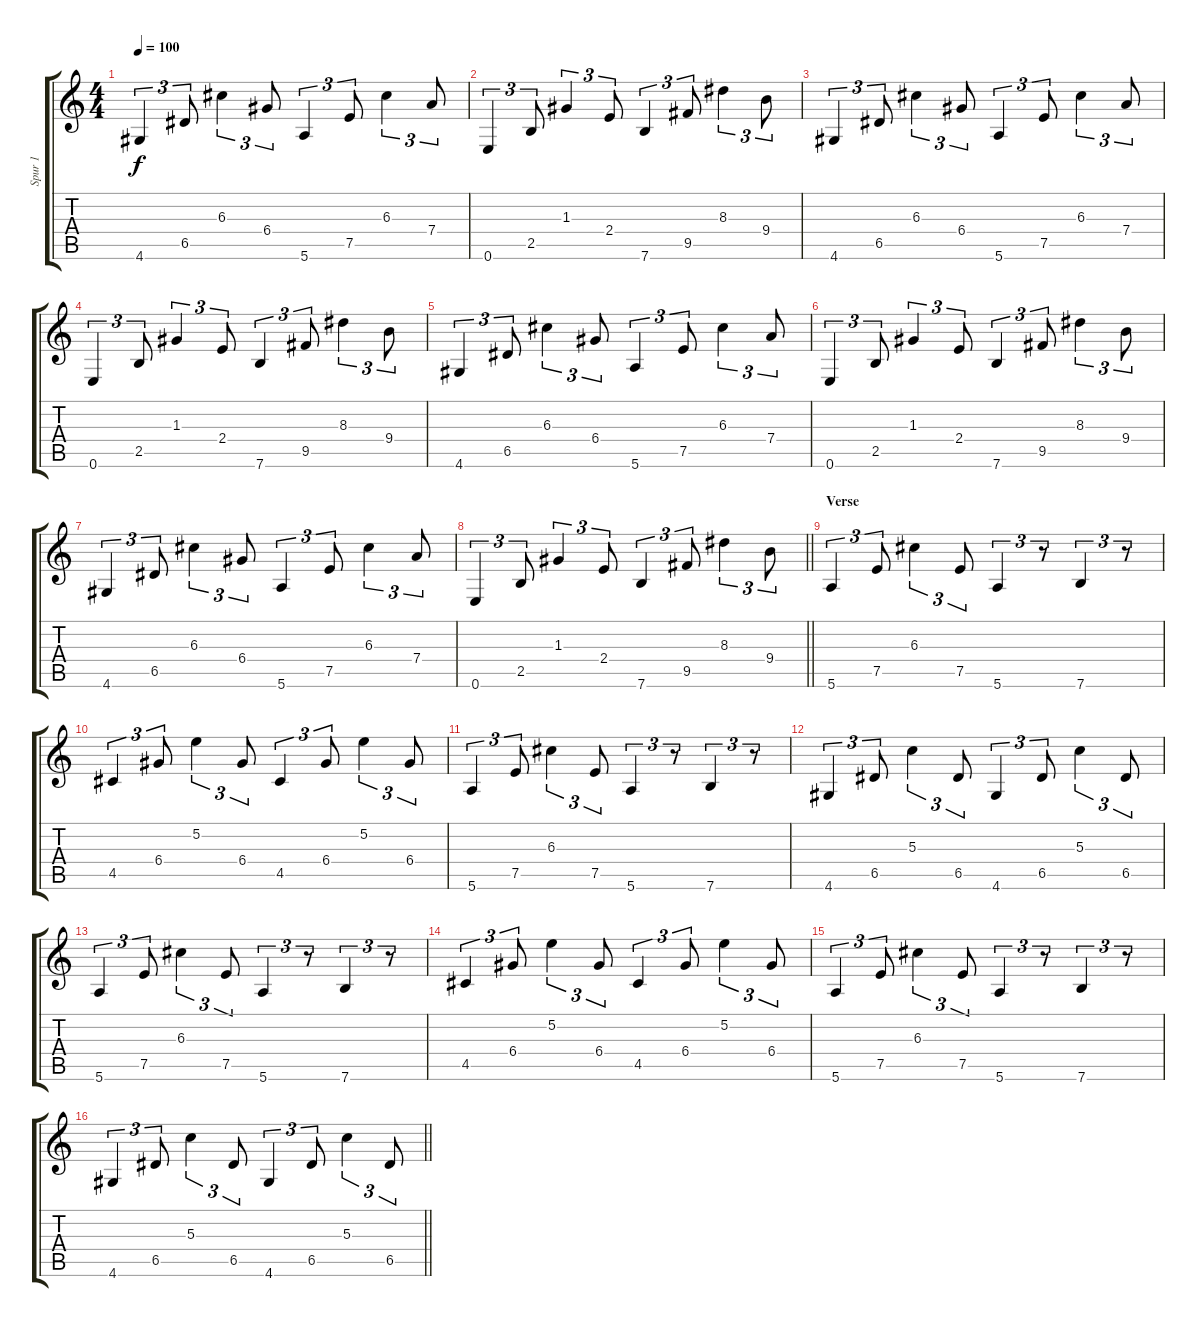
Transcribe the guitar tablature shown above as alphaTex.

\track ("Spur 1" "Spur 1") {instrument acousticguitarnylon}
\staff {score tabs}
\tuning (E4 B3 G3 D3 A2 E2) {hide}
\ts (4 4)
\tempo 100
\clef g2
\ks c
4.6.4{tu (3 2) dy f} 6.5.8{tu (3 2)} 6.3.4{tu (3 2)} 6.4.8{tu (3 2)} 5.6.4{tu (3 2)} 7.5.8{tu (3 2)} 6.3.4{tu (3 2)} 7.4.8{tu (3 2)} |
0.6.4{tu (3 2)} 2.5.8{tu (3 2)} 1.3.4{tu (3 2)} 2.4.8{tu (3 2)} 7.6.4{tu (3 2)} 9.5.8{tu (3 2)} 8.3.4{tu (3 2)} 9.4.8{tu (3 2)} |
4.6.4{tu (3 2)} 6.5.8{tu (3 2)} 6.3.4{tu (3 2)} 6.4.8{tu (3 2)} 5.6.4{tu (3 2)} 7.5.8{tu (3 2)} 6.3.4{tu (3 2)} 7.4.8{tu (3 2)} |
0.6.4{tu (3 2)} 2.5.8{tu (3 2)} 1.3.4{tu (3 2)} 2.4.8{tu (3 2)} 7.6.4{tu (3 2)} 9.5.8{tu (3 2)} 8.3.4{tu (3 2)} 9.4.8{tu (3 2)} |
4.6.4{tu (3 2)} 6.5.8{tu (3 2)} 6.3.4{tu (3 2)} 6.4.8{tu (3 2)} 5.6.4{tu (3 2)} 7.5.8{tu (3 2)} 6.3.4{tu (3 2)} 7.4.8{tu (3 2)} |
0.6.4{tu (3 2)} 2.5.8{tu (3 2)} 1.3.4{tu (3 2)} 2.4.8{tu (3 2)} 7.6.4{tu (3 2)} 9.5.8{tu (3 2)} 8.3.4{tu (3 2)} 9.4.8{tu (3 2)} |
4.6.4{tu (3 2)} 6.5.8{tu (3 2)} 6.3.4{tu (3 2)} 6.4.8{tu (3 2)} 5.6.4{tu (3 2)} 7.5.8{tu (3 2)} 6.3.4{tu (3 2)} 7.4.8{tu (3 2)} |
\barLineRight lightlight
0.6.4{tu (3 2)} 2.5.8{tu (3 2)} 1.3.4{tu (3 2)} 2.4.8{tu (3 2)} 7.6.4{tu (3 2)} 9.5.8{tu (3 2)} 8.3.4{tu (3 2)} 9.4.8{tu (3 2)} |
\section ("" "Verse")
5.6.4{tu (3 2)} 7.5.8{tu (3 2)} 6.3.4{tu (3 2)} 7.5.8{tu (3 2)} 5.6.4{tu (3 2)} r.8{tu (3 2)} 7.6.4{tu (3 2)} r.8{tu (3 2)} |
4.5.4{tu (3 2)} 6.4.8{tu (3 2)} 5.2.4{tu (3 2)} 6.4.8{tu (3 2)} 4.5.4{tu (3 2)} 6.4.8{tu (3 2)} 5.2.4{tu (3 2)} 6.4.8{tu (3 2)} |
5.6.4{tu (3 2)} 7.5.8{tu (3 2)} 6.3.4{tu (3 2)} 7.5.8{tu (3 2)} 5.6.4{tu (3 2)} r.8{tu (3 2)} 7.6.4{tu (3 2)} r.8{tu (3 2)} |
4.6.4{tu (3 2)} 6.5.8{tu (3 2)} 5.3.4{tu (3 2)} 6.5.8{tu (3 2)} 4.6.4{tu (3 2)} 6.5.8{tu (3 2)} 5.3.4{tu (3 2)} 6.5.8{tu (3 2)} |
5.6.4{tu (3 2)} 7.5.8{tu (3 2)} 6.3.4{tu (3 2)} 7.5.8{tu (3 2)} 5.6.4{tu (3 2)} r.8{tu (3 2)} 7.6.4{tu (3 2)} r.8{tu (3 2)} |
4.5.4{tu (3 2)} 6.4.8{tu (3 2)} 5.2.4{tu (3 2)} 6.4.8{tu (3 2)} 4.5.4{tu (3 2)} 6.4.8{tu (3 2)} 5.2.4{tu (3 2)} 6.4.8{tu (3 2)} |
5.6.4{tu (3 2)} 7.5.8{tu (3 2)} 6.3.4{tu (3 2)} 7.5.8{tu (3 2)} 5.6.4{tu (3 2)} r.8{tu (3 2)} 7.6.4{tu (3 2)} r.8{tu (3 2)} |
\barLineRight lightlight
4.6.4{tu (3 2)} 6.5.8{tu (3 2)} 5.3.4{tu (3 2)} 6.5.8{tu (3 2)} 4.6.4{tu (3 2)} 6.5.8{tu (3 2)} 5.3.4{tu (3 2)} 6.5.8{tu (3 2)}
